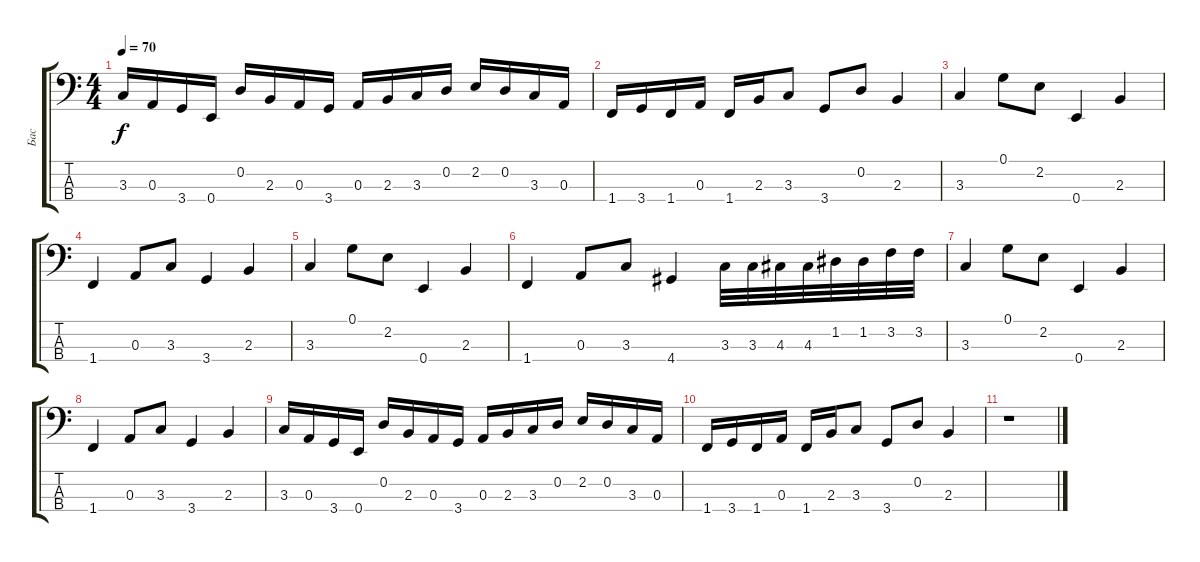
\track ("Бас" "Бас") {instrument fretlessbass}
\staff {score tabs}
\tuning (G2 D2 A1 E1) {hide}
\ts (4 4)
\tempo 70
\clef f4
\ks c
3.3.16{dy f} 0.3.16 3.4.16 0.4.16 0.2.16 2.3.16 0.3.16 3.4.16 0.3.16 2.3.16 3.3.16 0.2.16 2.2.16 0.2.16 3.3.16 0.3.16 |
1.4.16 3.4.16 1.4.16 0.3.16 1.4.16 2.3.16 3.3.8 3.4.8 0.2.8 2.3.4 |
3.3.4 0.1.8 2.2.8 0.4.4 2.3.4 |
1.4.4 0.3.8 3.3.8 3.4.4 2.3.4 |
3.3.4 0.1.8 2.2.8 0.4.4 2.3.4 |
1.4.4 0.3.8 3.3.8 4.4.4 3.3.32 3.3.32 4.3.32 4.3.32 1.2.32 1.2.32 3.2.32 3.2.32 |
3.3.4 0.1.8 2.2.8 0.4.4 2.3.4 |
1.4.4 0.3.8 3.3.8 3.4.4 2.3.4 |
3.3.16 0.3.16 3.4.16 0.4.16 0.2.16 2.3.16 0.3.16 3.4.16 0.3.16 2.3.16 3.3.16 0.2.16 2.2.16 0.2.16 3.3.16 0.3.16 |
1.4.16 3.4.16 1.4.16 0.3.16 1.4.16 2.3.16 3.3.8 3.4.8 0.2.8 2.3.4 |
r.1
